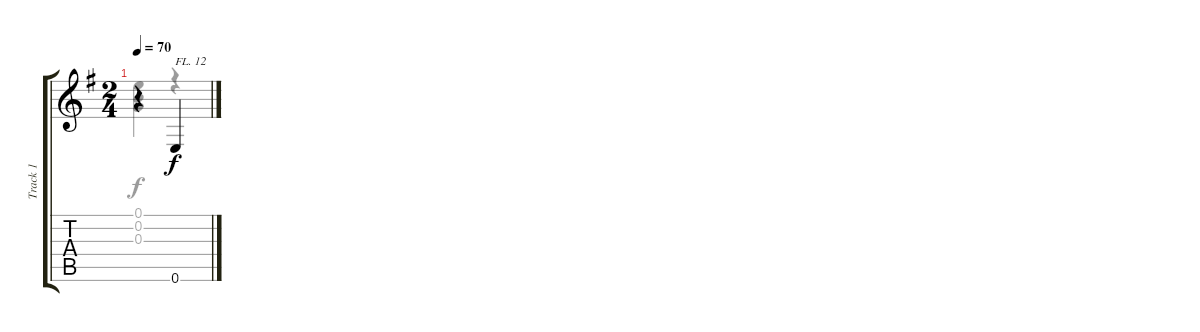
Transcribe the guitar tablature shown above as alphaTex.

\track ("Track 1" "Track 1") {instrument acousticguitarnylon}
\staff {score tabs}
\tuning (E4 B3 G3 D3 A2 E2) {hide}
\voice
\ts (2 4)
\tempo 70
\clef g2
\ks g
r.4{dy f} 0.6.4{txt "FL. 12"}
\voice
\clef g2
\ottava regular
\simile none
\ks g
(0.1 0.2 0.3).4{dy f} r.4
